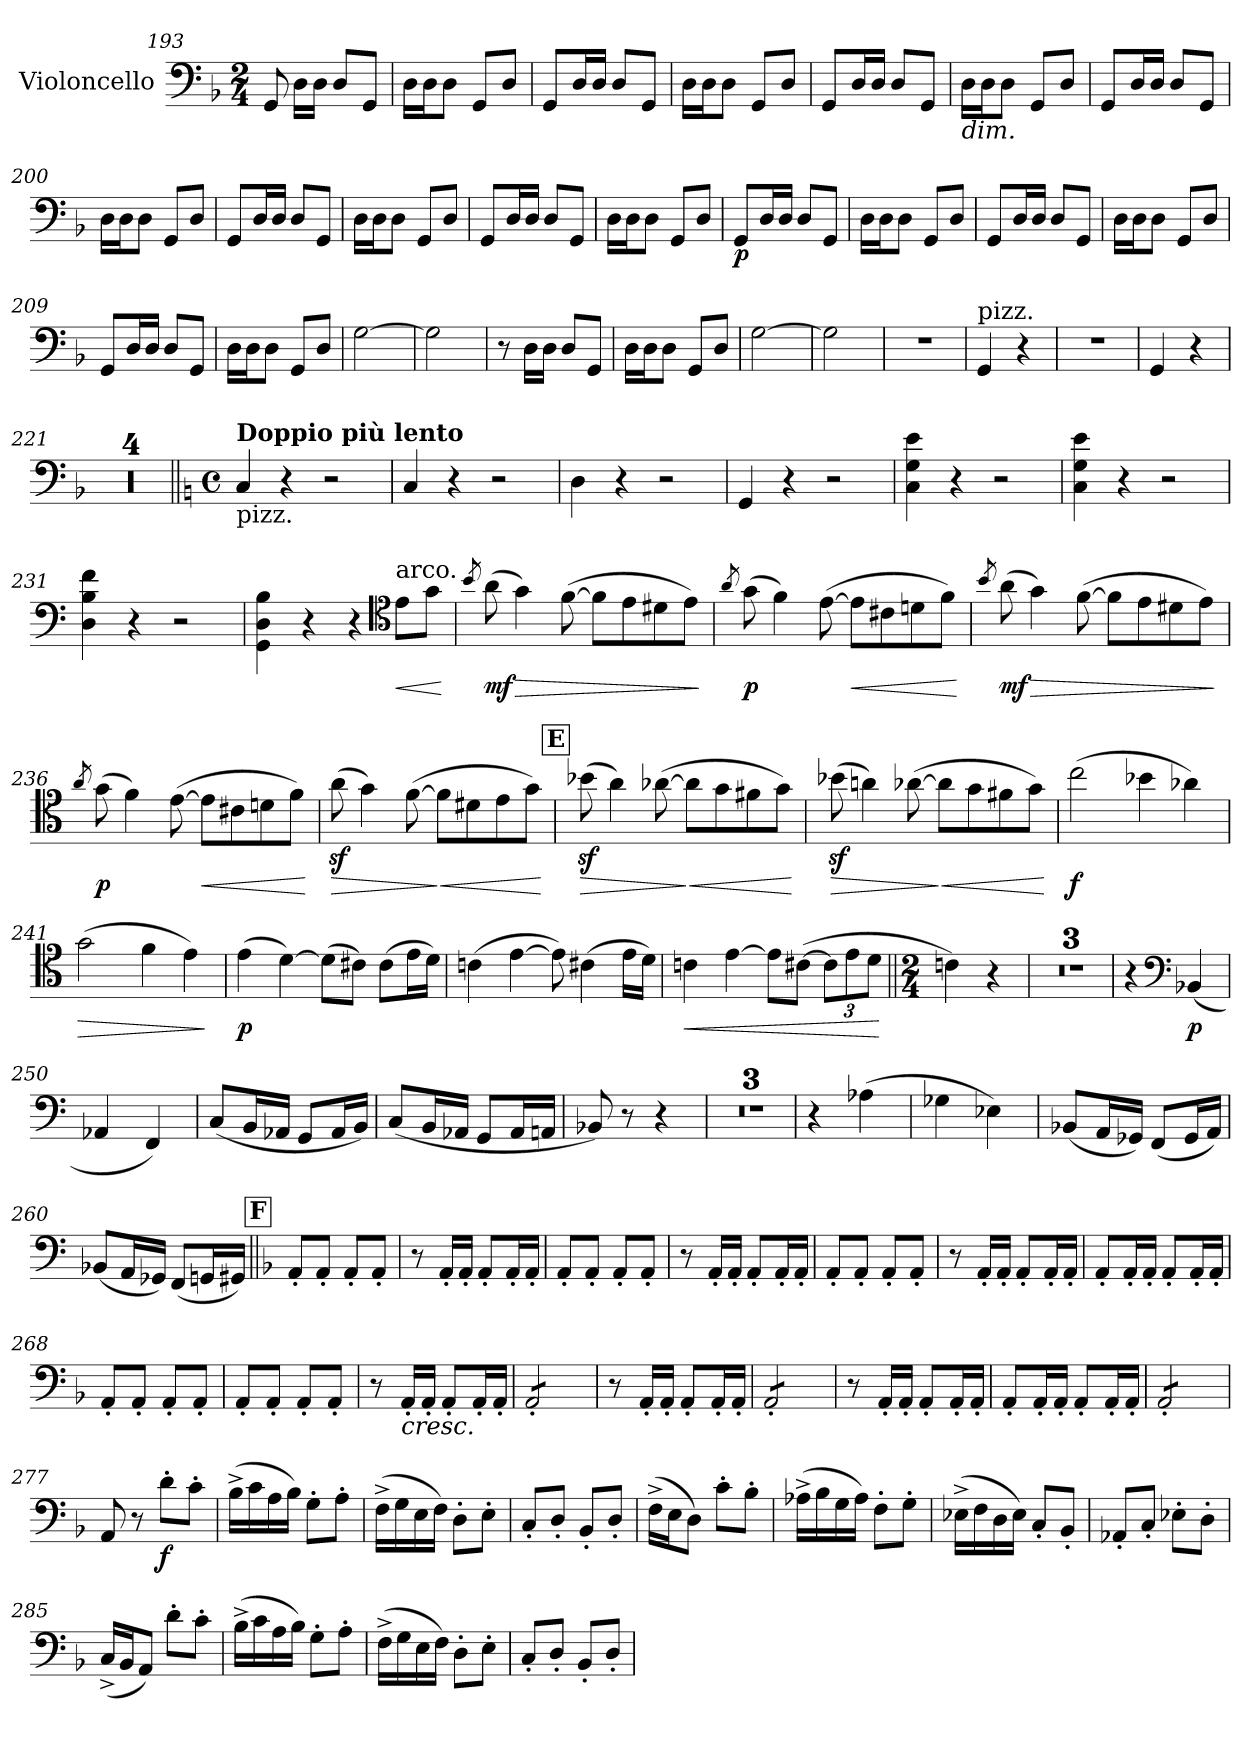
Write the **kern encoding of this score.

**kern	**dynam
*part1	*part1
*staff1	*staff1
*I"Violoncello	*
*I'Vc.	*
*clefF4	*
*k[b-]	*
*M2/4	*
=193	=193
8GG/	.
16D\LL	.
16D\JJ	.
8D/L	.
8GG/J	.
=194	=194
16D\LL	.
16D\J	.
8D\J	.
8GG/L	.
8D/J	.
=195	=195
8GG/L	.
16D/L	.
16D/JJ	.
8D/L	.
8GG/J	.
=196	=196
16D\LL	.
16D\J	.
8D\J	.
8GG/L	.
8D/J	.
=197	=197
8GG/L	.
16D/L	.
16D/JJ	.
8D/L	.
8GG/J	.
=198	=198
!LO:TX:b:i:t=dim.	!
16D\LL	.
16D\J	.
8D\J	.
8GG/L	.
8D/J	.
=199	=199
8GG/L	.
16D/L	.
16D/JJ	.
8D/L	.
8GG/J	.
!!LO:LB:g=z
=200	=200
16D\LL	.
16D\J	.
8D\J	.
8GG/L	.
8D/J	.
=201	=201
8GG/L	.
16D/L	.
16D/JJ	.
8D/L	.
8GG/J	.
=202	=202
16D\LL	.
16D\J	.
8D\J	.
8GG/L	.
8D/J	.
=203	=203
8GG/L	.
16D/L	.
16D/JJ	.
8D/L	.
8GG/J	.
=204	=204
16D\LL	.
16D\J	.
8D\J	.
8GG/L	.
8D/J	.
=205	=205
!	!LO:DY:b
8GG/L	p
16D/L	.
16D/JJ	.
8D/L	.
8GG/J	.
=206	=206
16D\LL	.
16D\J	.
8D\J	.
8GG/L	.
8D/J	.
=207	=207
8GG/L	.
16D/L	.
16D/JJ	.
8D/L	.
8GG/J	.
=208	=208
16D\LL	.
16D\J	.
8D\J	.
8GG/L	.
8D/J	.
!!LO:LB:g=z
=209	=209
8GG/L	.
16D/L	.
16D/JJ	.
8D/L	.
8GG/J	.
=210	=210
16D\LL	.
16D\J	.
8D\J	.
8GG/L	.
8D/J	.
=211	=211
[2G\	.
=212	=212
2G\]	.
=213	=213
8r	.
16D\LL	.
16D\JJ	.
8D/L	.
8GG/J	.
=214	=214
16D\LL	.
16D\J	.
8D\J	.
8GG/L	.
8D/J	.
=215	=215
[2G\	.
=216	=216
2G\]	.
=217	=217
2r	.
=218	=218
!LO:TX:a:t=pizz.	!
4GG/	.
4r	.
=219	=219
2r	.
=220	=220
4GG/	.
4r	.
=221	=221
2r	.
=222	=222
2r	.
=223	=223
2r	.
=224	=224
2r	.
!!LO:PB:g=z
=225||	=225||
*k[]	*
*M4/4	*
*met(c)	*
*MM60	*
!LO:TX:b:t=pizz.	!
!LO:TX:a:B:t=Doppio più lento	!
4C/	.
4r	.
2r	.
=226	=226
4C/	.
4r	.
2r	.
=227	=227
4D\	.
4r	.
2r	.
=228	=228
4GG/	.
4r	.
2r	.
=229	=229
4C\ 4G\ 4e\	.
4r	.
2r	.
=230	=230
4C\ 4G\ 4e\	.
4r	.
2r	.
=231	=231
4D\ 4B\ 4f\	.
4r	.
2r	.
=232	=232
4GG\ 4D\ 4B\	.
4r	.
4r	.
*clefC4	*
!LO:TX:a:t=arco.	!
!	!LO:HP:b
8e\L	<
8g\J	.
.	[
!!LO:LB:g=z
=233	=233
8qb/	.
!	!LO:DY:b
(>8a\	mf
!	!LO:HP:b
4g\)	>
(>[8f\	.
8f\L]	.
8e\	.
8d#X\	.
8e\J)	.
.	]
=234	=234
8qa/	.
!	!LO:DY:b
(>8g\	p
4f\)	.
(>[8e\	.
!	!LO:HP:b
8e\L]	<
8c#X\	.
8dn\	.
8f\J)	.
.	[
=235	=235
8qb/	.
!	!LO:DY:b
(>8a\	mf
!	!LO:HP:b
4g\)	>
(>[8f\	.
8f\L]	.
8e\	.
8d#X\	.
8e\J)	.
.	]
=236	=236
8qa/	.
!	!LO:DY:b
(>8g\	p
4f\)	.
(>[8e\	.
!	!LO:HP:b
8e\L]	<
8c#X\	.
8dn\	.
8f\J)	.
.	[
!!LO:LB:g=z
=237	=237
!	!LO:HP:b
(>8az<\	>
4g\)	.
(>[8f\	.
!	!LO:HP:n=1:b
8f\L]	] <
8d#X\	.
8e\	.
8g\J)	.
.	[
!!LO:REH:place=s1:a:B:fs=14:t=E
=238	=238
!	!LO:HP:b
(>8b-Xz<\	>
4a\)	.
(>[8a-X\	.
!	!LO:HP:n=1:b
8a-\L]	] <
8g\	.
8f#X\	.
8g\J)	.
.	[
=239	=239
!	!LO:HP:b
(>8b-Xz<\	>
4an\)	.
(>[8a-X\	.
!	!LO:HP:n=1:b
8a-\L]	] <
8g\	.
8f#X\	.
8g\J)	.
.	[
=240	=240
!	!LO:DY:b
(>2cc\	f
4b-X\	.
4a-X\)	.
!!LO:LB:g=z
=241	=241
!	!LO:HP:b
(>2g\	>
4f\	.
4e\)	.
.	]
=242	=242
!	!LO:DY:b
(>4e\	p
[4d\)	.
(>8d\L]	.
8c#X\J)	.
(>8c#\L	.
16e\L	.
16d\JJ)	.
=243	=243
(>4cn\	.
[4e\	.
8e\])	.
(>4c#X\	.
16e\LL	.
16d\JJ)	.
=244	=244
!	!LO:HP:b
4cn\	<
[4e\	.
8e\L]	.
(>[8c#X\J	.
*Xbrackettup	*
12c#\L]	.
12e\	.
12d\J	.
.	[
=245||	=245||
*M2/4	*
*MM120	*
4cn\)	.
4r	.
=246	=246
2r	.
=247	=247
2r	.
=248	=248
2r	.
=249	=249
4r	.
*clefF4	*
!	!LO:DY:b
(<4BB-X/	p
=250	=250
4AA-X/	.
4FF/)	.
!!LO:LB:g=z
=251	=251
(<8C/L	.
16BB/L	.
16AA-X/JJ	.
8GG/L	.
16AA-/L	.
16BB/JJ)	.
=252	=252
(<8C/L	.
16BB/L	.
16AA-X/JJ	.
8GG/L	.
16AA-/L	.
16AAn/JJ	.
=253	=253
8BB-X/)	.
8r	.
4r	.
=254	=254
2r	.
=255	=255
2r	.
=256	=256
2r	.
=257	=257
4r	.
(>4A-X\	.
=258	=258
4G-X\	.
4E-X\)	.
=259	=259
(<8BB-X/L	.
16AA/L	.
16GG-X/JJ)	.
(<8FF/L	.
16GG-/L	.
16AA/JJ)	.
=260	=260
(<8BB-X/L	.
16AA/L	.
16GG-X/JJ)	.
(<8FF/L	.
16GGn/L	.
16GG#X/JJ)	.
!!LO:LB:g=z
!!LO:REH:place=s1:a:B:fs=14:t=F
=261||	=261||
*k[b-]	*
8AA'/L	.
8AA'/J	.
8AA'/L	.
8AA'/J	.
=262	=262
8r	.
16AA'/LL	.
16AA'/JJ	.
8AA'/L	.
16AA'/L	.
16AA'/JJ	.
=263	=263
8AA'/L	.
8AA'/J	.
8AA'/L	.
8AA'/J	.
=264	=264
8r	.
16AA'/LL	.
16AA'/JJ	.
8AA'/L	.
16AA'/L	.
16AA'/JJ	.
=265	=265
8AA'/L	.
8AA'/J	.
8AA'/L	.
8AA'/J	.
=266	=266
8r	.
16AA'/LL	.
16AA'/JJ	.
8AA'/L	.
16AA'/L	.
16AA'/JJ	.
=267	=267
8AA'/L	.
16AA'/L	.
16AA'/JJ	.
8AA'/L	.
16AA'/L	.
16AA'/JJ	.
!!LO:LB:g=z
=268	=268
8AA'/L	.
8AA'/J	.
8AA'/L	.
8AA'/J	.
=269	=269
8AA'/L	.
8AA'/J	.
8AA'/L	.
8AA'/J	.
=270	=270
8r	.
!LO:TX:b:i:t=cresc.	!
16AA'/LL	.
16AA'/JJ	.
8AA'/L	.
16AA'/L	.
16AA'/JJ	.
=271	=271
*tremolo	*
8AA'/L	.
8AA'/	.
8AA'/	.
8AA'/J	.
*Xtremolo	*
=272	=272
8r	.
16AA'/LL	.
16AA'/JJ	.
8AA'/L	.
16AA'/L	.
16AA'/JJ	.
=273	=273
*tremolo	*
8AA'/L	.
8AA'/	.
8AA'/	.
8AA'/J	.
*Xtremolo	*
=274	=274
8r	.
16AA'/LL	.
16AA'/JJ	.
8AA'/L	.
16AA'/L	.
16AA'/JJ	.
=275	=275
8AA'/L	.
16AA'/L	.
16AA'/JJ	.
8AA'/L	.
16AA'/L	.
16AA'/JJ	.
!!LO:LB:g=z
=276	=276
*tremolo	*
8AA'/L	.
8AA'/	.
8AA'/	.
8AA'/J	.
*Xtremolo	*
=277	=277
8AA/	.
8r	.
!	!LO:DY:b
8d'\L	f
8c'\J	.
=278	=278
(>16B-^\LL	.
16c\	.
16A\	.
16B-\JJ)	.
8G'\L	.
8A'\J	.
=279	=279
(>16F^\LL	.
16G\	.
16E\	.
16F\JJ)	.
8D'\L	.
8E'\J	.
=280	=280
8C'/L	.
8D'/J	.
8BB-'/L	.
8D'/J	.
=281	=281
(>16F^\LL	.
16E\J	.
8D\J)	.
8c'\L	.
8B-'\J	.
=282	=282
(>16A-X^\LL	.
16B-\	.
16G\	.
16A-\JJ)	.
8F'\L	.
8G'\J	.
!!LO:LB:g=z
=283	=283
(>16E-X^\LL	.
16F\	.
16D\	.
16E-\JJ)	.
8C'/L	.
8BB-'/J	.
=284	=284
8AA-X'/L	.
8C'/J	.
8E-X'\L	.
8D'\J	.
=285	=285
(<16C^/LL	.
16BB-/J	.
8AA/J)	.
8d'\L	.
8c'\J	.
=286	=286
(>16B-^\LL	.
16c\	.
16A\	.
16B-\JJ)	.
8G'\L	.
8A'\J	.
=287	=287
(>16F^\LL	.
16G\	.
16E\	.
16F\JJ)	.
8D'\L	.
8E'\J	.
=288	=288
8C'/L	.
8D'/J	.
8BB-'/L	.
8D'/J	.
=	=
*-	*-
